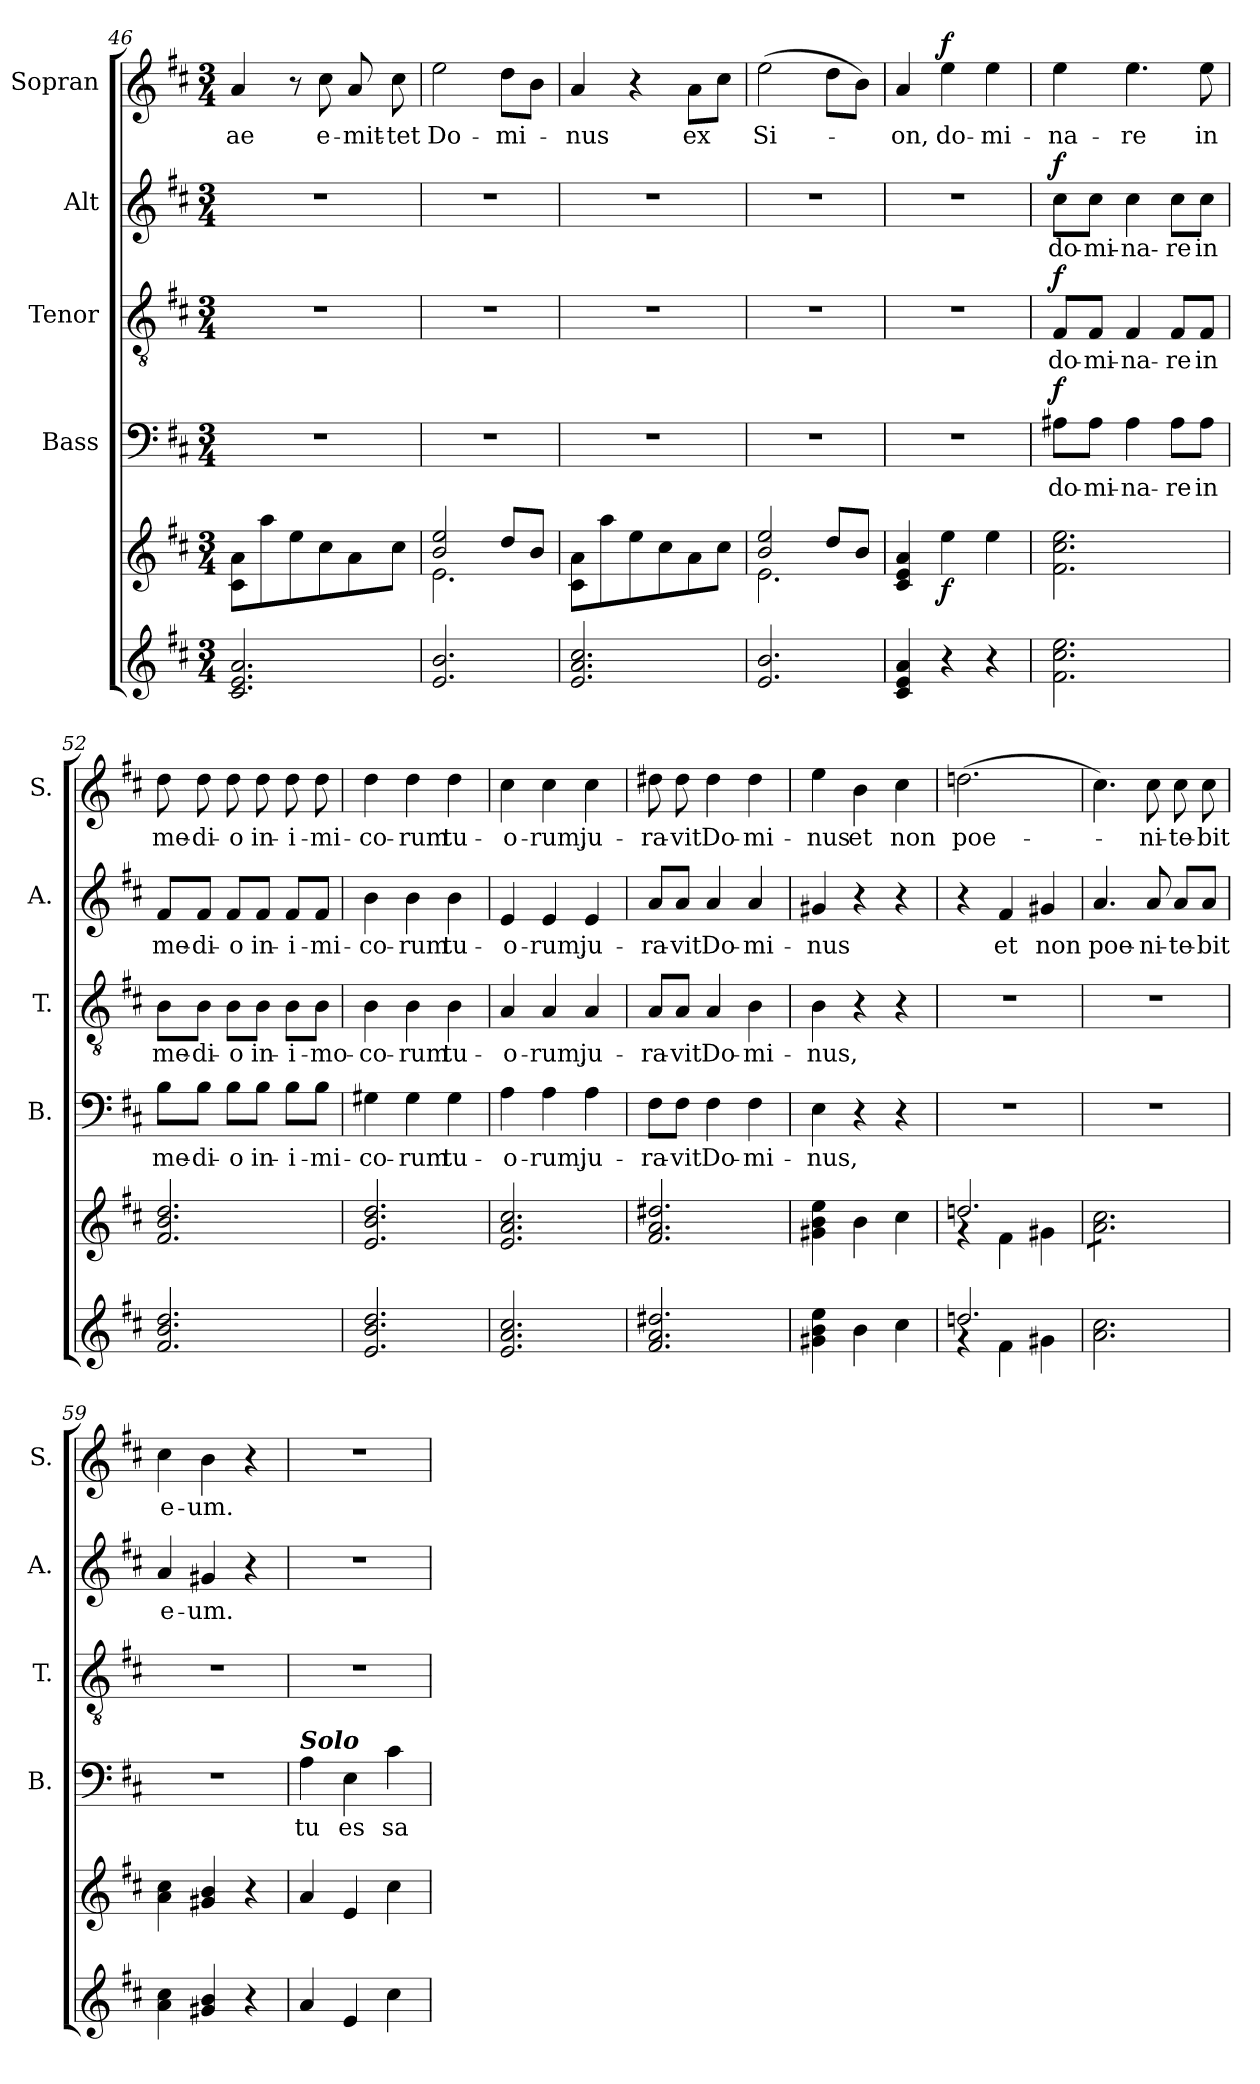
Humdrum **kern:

**kern	**kern	**dynam	**kern	**text	**dynam	**kern	**text	**dynam	**kern	**text	**dynam	**kern	**text	**dynam
*part6	*part5	*part5	*part4	*part4	*part4	*part3	*part3	*part3	*part2	*part2	*part2	*part1	*part1	*part1
*staff6	*staff5	*staff5	*staff4	*staff4	*staff4	*staff3	*staff3	*staff3	*staff2	*staff2	*staff2	*staff1	*staff1	*staff1
*	*	*	*I"Bass	*	*	*I"Tenor	*	*	*I"Alt	*	*	*I"Sopran	*	*
*	*	*	*I'B.	*	*	*I'T.	*	*	*I'A.	*	*	*I'S.	*	*
*clefG2	*clefG2	*	*clefF4	*	*	*clefGv2	*	*	*clefG2	*	*	*clefG2	*	*
*k[f#c#]	*k[f#c#]	*	*k[f#c#]	*	*	*k[f#c#]	*	*	*k[f#c#]	*	*	*k[f#c#]	*	*
*D:	*D:	*	*D:	*	*	*D:	*	*	*D:	*	*	*D:	*	*
*M3/4	*M3/4	*	*M3/4	*	*	*M3/4	*	*	*M3/4	*	*	*M3/4	*	*
=46	=46	=46	=46	=46	=46	=46	=46	=46	=46	=46	=46	=46	=46	=46
!	!	!	!	!	!	!	!	!	!	!	!	!	!LO:LY:b	!
2.c#/ 2.e/ 2.a/	8c#\ 8a\L	.	2.r	.	.	2.r	.	.	2.r	.	.	4a/	-ae	.
.	8aa\	.	.	.	.	.	.	.	.	.	.	.	.	.
.	8ee\	.	.	.	.	.	.	.	.	.	.	8r	.	.
!	!	!	!	!	!	!	!	!	!	!	!	!	!LO:LY:b	!
.	8cc#\	.	.	.	.	.	.	.	.	.	.	8cc#\	e-	.
!	!	!	!	!	!	!	!	!	!	!	!	!	!LO:LY:b	!
.	8a\	.	.	.	.	.	.	.	.	.	.	8a/	-mit-	.
!	!	!	!	!	!	!	!	!	!	!	!	!	!LO:LY:b	!
.	8cc#\J	.	.	.	.	.	.	.	.	.	.	8cc#\	-tet	.
=47	=47	=47	=47	=47	=47	=47	=47	=47	=47	=47	=47	=47	=47	=47
*	*^	*	*	*	*	*	*	*	*	*	*	*	*	*
!	!	!	!	!	!	!	!	!	!	!	!	!	!	!LO:LY:b	!
2.e/ 2.b/	2b/ 2ee/	2.e\	.	2.r	.	.	2.r	.	.	2.r	.	.	2ee\	Do-	.
!	!	!	!	!	!	!	!	!	!	!	!	!	!	!LO:LY:b	!
.	8dd/L	.	.	.	.	.	.	.	.	.	.	.	8dd\L	-mi-	.
.	8b/J	.	.	.	.	.	.	.	.	.	.	.	8b\J	.	.
*	*v	*v	*	*	*	*	*	*	*	*	*	*	*	*	*
=48	=48	=48	=48	=48	=48	=48	=48	=48	=48	=48	=48	=48	=48	=48
!	!	!	!	!	!	!	!	!	!	!	!	!	!LO:LY:b	!
2.e/ 2.a/ 2.cc#/	8c#\ 8a\L	.	2.r	.	.	2.r	.	.	2.r	.	.	4a/	-nus	.
.	8aa\	.	.	.	.	.	.	.	.	.	.	.	.	.
.	8ee\	.	.	.	.	.	.	.	.	.	.	4r	.	.
.	8cc#\	.	.	.	.	.	.	.	.	.	.	.	.	.
!	!	!	!	!	!	!	!	!	!	!	!	!	!LO:LY:b	!
.	8a\	.	.	.	.	.	.	.	.	.	.	8a\L	ex	.
.	8cc#\J	.	.	.	.	.	.	.	.	.	.	8cc#\J	.	.
=49	=49	=49	=49	=49	=49	=49	=49	=49	=49	=49	=49	=49	=49	=49
*	*^	*	*	*	*	*	*	*	*	*	*	*	*	*
!	!	!	!	!	!	!	!	!	!	!	!	!	!	!LO:LY:b	!
2.e/ 2.b/	2b/ 2ee/	2.e\	.	2.r	.	.	2.r	.	.	2.r	.	.	(>2ee\	Si-	.
.	8dd/L	.	.	.	.	.	.	.	.	.	.	.	8dd\L	.	.
.	8b/J	.	.	.	.	.	.	.	.	.	.	.	8b\J)	.	.
*	*v	*v	*	*	*	*	*	*	*	*	*	*	*	*	*
!!LO:PB:g=z
=50	=50	=50	=50	=50	=50	=50	=50	=50	=50	=50	=50	=50	=50	=50
!	!	!	!	!	!	!	!	!	!	!	!	!	!LO:LY:b	!
4c#/ 4e/ 4a/	4c#/ 4e/ 4a/	.	2.r	.	.	2.r	.	.	2.r	.	.	4a/	-on,	.
!	!	!LO:DY:b	!	!	!	!	!	!	!	!	!	!	!LO:LY:b	!LO:DY:a
4r	4ee\	f	.	.	.	.	.	.	.	.	.	4ee\	do-	f
!	!	!	!	!	!	!	!	!	!	!	!	!	!LO:LY:b	!
4r	4ee\	.	.	.	.	.	.	.	.	.	.	4ee\	-mi-	.
=51	=51	=51	=51	=51	=51	=51	=51	=51	=51	=51	=51	=51	=51	=51
!	!	!	!	!LO:LY:b	!LO:DY:a	!	!LO:LY:b	!LO:DY:a	!	!LO:LY:b	!LO:DY:a	!	!LO:LY:b	!
2.f#\ 2.cc#\ 2.ee\	2.f#\ 2.cc#\ 2.ee\	.	8A#X\L	do-	f	8F#/L	do-	f	8cc#\L	do-	f	4ee\	-na-	.
!	!	!	!	!LO:LY:b	!	!	!LO:LY:b	!	!	!LO:LY:b	!	!	!	!
.	.	.	8A#\J	-mi-	.	8F#/J	-mi-	.	8cc#\J	-mi-	.	.	.	.
!	!	!	!	!LO:LY:b	!	!	!LO:LY:b	!	!	!LO:LY:b	!	!	!LO:LY:b	!
.	.	.	4A#\	-na-	.	4F#/	-na-	.	4cc#\	-na-	.	4.ee\	-re	.
!	!	!	!	!LO:LY:b	!	!	!LO:LY:b	!	!	!LO:LY:b	!	!	!	!
.	.	.	8A#\L	-re	.	8F#/L	-re	.	8cc#\L	-re	.	.	.	.
!	!	!	!	!LO:LY:b	!	!	!LO:LY:b	!	!	!LO:LY:b	!	!	!LO:LY:b	!
.	.	.	8A#\J	in	.	8F#/J	in	.	8cc#\J	in	.	8ee\	in	.
=52	=52	=52	=52	=52	=52	=52	=52	=52	=52	=52	=52	=52	=52	=52
!	!	!	!	!LO:LY:b	!	!	!LO:LY:b	!	!	!LO:LY:b	!	!	!LO:LY:b	!
2.f#/ 2.b/ 2.dd/	2.f#/ 2.b/ 2.dd/	.	8B\L	me-	.	8B\L	me-	.	8f#/L	me-	.	8dd\	me-	.
!	!	!	!	!LO:LY:b	!	!	!LO:LY:b	!	!	!LO:LY:b	!	!	!LO:LY:b	!
.	.	.	8B\J	-di-	.	8B\J	-di-	.	8f#/J	-di-	.	8dd\	-di-	.
!	!	!	!	!LO:LY:b	!	!	!LO:LY:b	!	!	!LO:LY:b	!	!	!LO:LY:b	!
.	.	.	8B\L	-o	.	8B\L	-o	.	8f#/L	-o	.	8dd\	-o	.
!	!	!	!	!LO:LY:b	!	!	!LO:LY:b	!	!	!LO:LY:b	!	!	!LO:LY:b	!
.	.	.	8B\J	in-	.	8B\J	in-	.	8f#/J	in-	.	8dd\	in-	.
!	!	!	!	!LO:LY:b	!	!	!LO:LY:b	!	!	!LO:LY:b	!	!	!LO:LY:b	!
.	.	.	8B\L	-i-	.	8B\L	-i-	.	8f#/L	-i-	.	8dd\	-i-	.
!	!	!	!	!LO:LY:b	!	!	!LO:LY:b	!	!	!LO:LY:b	!	!	!LO:LY:b	!
.	.	.	8B\J	-mi-	.	8B\J	-mo-	.	8f#/J	-mi-	.	8dd\	-mi-	.
=53	=53	=53	=53	=53	=53	=53	=53	=53	=53	=53	=53	=53	=53	=53
!	!	!	!	!LO:LY:b	!	!	!LO:LY:b	!	!	!LO:LY:b	!	!	!LO:LY:b	!
2.e/ 2.b/ 2.dd/	2.e/ 2.b/ 2.dd/	.	4G#X\	-co-	.	4B\	-co-	.	4b\	-co-	.	4dd\	-co-	.
!	!	!	!	!LO:LY:b	!	!	!LO:LY:b	!	!	!LO:LY:b	!	!	!LO:LY:b	!
.	.	.	4G#\	-rum	.	4B\	-rum	.	4b\	-rum	.	4dd\	-rum	.
!	!	!	!	!LO:LY:b	!	!	!LO:LY:b	!	!	!LO:LY:b	!	!	!LO:LY:b	!
.	.	.	4G#\	tu-	.	4B\	tu-	.	4b\	tu-	.	4dd\	tu-	.
=54	=54	=54	=54	=54	=54	=54	=54	=54	=54	=54	=54	=54	=54	=54
!	!	!	!	!LO:LY:b	!	!	!LO:LY:b	!	!	!LO:LY:b	!	!	!LO:LY:b	!
2.e/ 2.a/ 2.cc#/	2.e/ 2.a/ 2.cc#/	.	4A\	-o-	.	4A/	-o-	.	4e/	-o-	.	4cc#\	-o-	.
!	!	!	!	!LO:LY:b	!	!	!LO:LY:b	!	!	!LO:LY:b	!	!	!LO:LY:b	!
.	.	.	4A\	-rum,	.	4A/	-rum,	.	4e/	-rum,	.	4cc#\	-rum,	.
!	!	!	!	!LO:LY:b	!	!	!LO:LY:b	!	!	!LO:LY:b	!	!	!LO:LY:b	!
.	.	.	4A\	ju-	.	4A/	ju-	.	4e/	ju-	.	4cc#\	ju-	.
!!LO:LB:g=z
=55	=55	=55	=55	=55	=55	=55	=55	=55	=55	=55	=55	=55	=55	=55
!	!	!	!	!LO:LY:b	!	!	!LO:LY:b	!	!	!LO:LY:b	!	!	!LO:LY:b	!
2.f#/ 2.a/ 2.dd#X/	2.f#/ 2.a/ 2.dd#X/	.	8F#\L	-ra-	.	8A/L	-ra-	.	8a/L	-ra-	.	8dd#X\	-ra-	.
!	!	!	!	!LO:LY:b	!	!	!LO:LY:b	!	!	!LO:LY:b	!	!	!LO:LY:b	!
.	.	.	8F#\J	-vit	.	8A/J	-vit	.	8a/J	-vit	.	8dd#\	-vit	.
!	!	!	!	!LO:LY:b	!	!	!LO:LY:b	!	!	!LO:LY:b	!	!	!LO:LY:b	!
.	.	.	4F#\	Do-	.	4A/	Do-	.	4a/	Do-	.	4dd#\	Do-	.
!	!	!	!	!LO:LY:b	!	!	!LO:LY:b	!	!	!LO:LY:b	!	!	!LO:LY:b	!
.	.	.	4F#\	-mi-	.	4B\	-mi-	.	4a/	-mi-	.	4dd#\	-mi-	.
=56	=56	=56	=56	=56	=56	=56	=56	=56	=56	=56	=56	=56	=56	=56
!	!	!	!	!LO:LY:b	!	!	!LO:LY:b	!	!	!LO:LY:b	!	!	!LO:LY:b	!
4g#X\ 4b\ 4ee\	4g#X\ 4b\ 4ee\	.	4E\	-nus,	.	4B\	-nus,	.	4g#X/	-nus	.	4ee\	-nus	.
!	!	!	!	!	!	!	!	!	!	!	!	!	!LO:LY:b	!
4b\	4b\	.	4r	.	.	4r	.	.	4r	.	.	4b\	et	.
!	!	!	!	!	!	!	!	!	!	!	!	!	!LO:LY:b	!
4cc#\	4cc#\	.	4r	.	.	4r	.	.	4r	.	.	4cc#\	non	.
=57	=57	=57	=57	=57	=57	=57	=57	=57	=57	=57	=57	=57	=57	=57
*^	*^	*	*	*	*	*	*	*	*	*	*	*	*	*
!	!	!	!	!	!	!	!	!	!	!	!	!	!	!	!LO:LY:b	!
2.ddn/	4rf	2.ddn/	4rf	.	2.r	.	.	2.r	.	.	4r	.	.	(>2.ddn\	poe-	.
!	!	!	!	!	!	!	!	!	!	!	!	!LO:LY:b	!	!	!	!
.	4f#\	.	4f#\	.	.	.	.	.	.	.	4f#/	et	.	.	.	.
!	!	!	!	!	!	!	!	!	!	!	!	!LO:LY:b	!	!	!	!
.	4g#X\	.	4g#X\	.	.	.	.	.	.	.	4g#X/	non	.	.	.	.
=58	=58	=58	=58	=58	=58	=58	=58	=58	=58	=58	=58	=58	=58	=58	=58	=58
!	!	!	!	!	!	!	!	!	!	!	!	!LO:LY:b	!	!	!	!
*v	*v	*	*	*	*	*	*	*	*	*	*	*	*	*	*	*
*	*v	*v	*	*	*	*	*	*	*	*	*	*	*	*	*
*	*tremolo	*	*	*	*	*	*	*	*	*	*	*	*	*
2.a\ 2.cc#\	8a\ 8cc#\L	.	2.r	.	.	2.r	.	.	4.a/	poe-	.	4.cc#\)	.	.
.	8a\ 8cc#\	.	.	.	.	.	.	.	.	.	.	.	.	.
.	8a\ 8cc#\	.	.	.	.	.	.	.	.	.	.	.	.	.
!	!	!	!	!	!	!	!	!	!	!LO:LY:b	!	!	!LO:LY:b	!
.	8a\ 8cc#\	.	.	.	.	.	.	.	8a/	-ni-	.	8cc#\	-ni-	.
!	!	!	!	!	!	!	!	!	!	!LO:LY:b	!	!	!LO:LY:b	!
.	8a\ 8cc#\	.	.	.	.	.	.	.	8a/L	-te-	.	8cc#\	-te-	.
!	!	!	!	!	!	!	!	!	!	!LO:LY:b	!	!	!LO:LY:b	!
.	8a\ 8cc#\J	.	.	.	.	.	.	.	8a/J	-bit	.	8cc#\	-bit	.
*	*Xtremolo	*	*	*	*	*	*	*	*	*	*	*	*	*
=59	=59	=59	=59	=59	=59	=59	=59	=59	=59	=59	=59	=59	=59	=59
!	!	!	!	!	!	!	!	!	!	!LO:LY:b	!	!	!LO:LY:b	!
4a\ 4cc#\	4a\ 4cc#\	.	2.r	.	.	2.r	.	.	4a/	e-	.	4cc#\	e-	.
!	!	!	!	!	!	!	!	!	!	!LO:LY:b	!	!	!LO:LY:b	!
4g#X/ 4b/	4g#X/ 4b/	.	.	.	.	.	.	.	4g#X/	-um.	.	4b\	-um.	.
4r	4r	.	.	.	.	.	.	.	4r	.	.	4r	.	.
=60	=60	=60	=60	=60	=60	=60	=60	=60	=60	=60	=60	=60	=60	=60
!	!	!	!LO:TX:a:Bi:t=Solo	!	!	!	!	!	!	!	!	!	!	!
!	!	!	!	!LO:LY:b	!	!	!	!	!	!	!	!	!	!
4a/	4a/	.	4A\	tu	.	2.r	.	.	2.r	.	.	2.r	.	.
!	!	!	!	!LO:LY:b	!	!	!	!	!	!	!	!	!	!
4e/	4e/	.	4E\	es	.	.	.	.	.	.	.	.	.	.
!	!	!	!	!LO:LY:b	!	!	!	!	!	!	!	!	!	!
4cc#\	4cc#\	.	4c#\	sa-	.	.	.	.	.	.	.	.	.	.
=	=	=	=	=	=	=	=	=	=	=	=	=	=	=
*-	*-	*-	*-	*-	*-	*-	*-	*-	*-	*-	*-	*-	*-	*-
